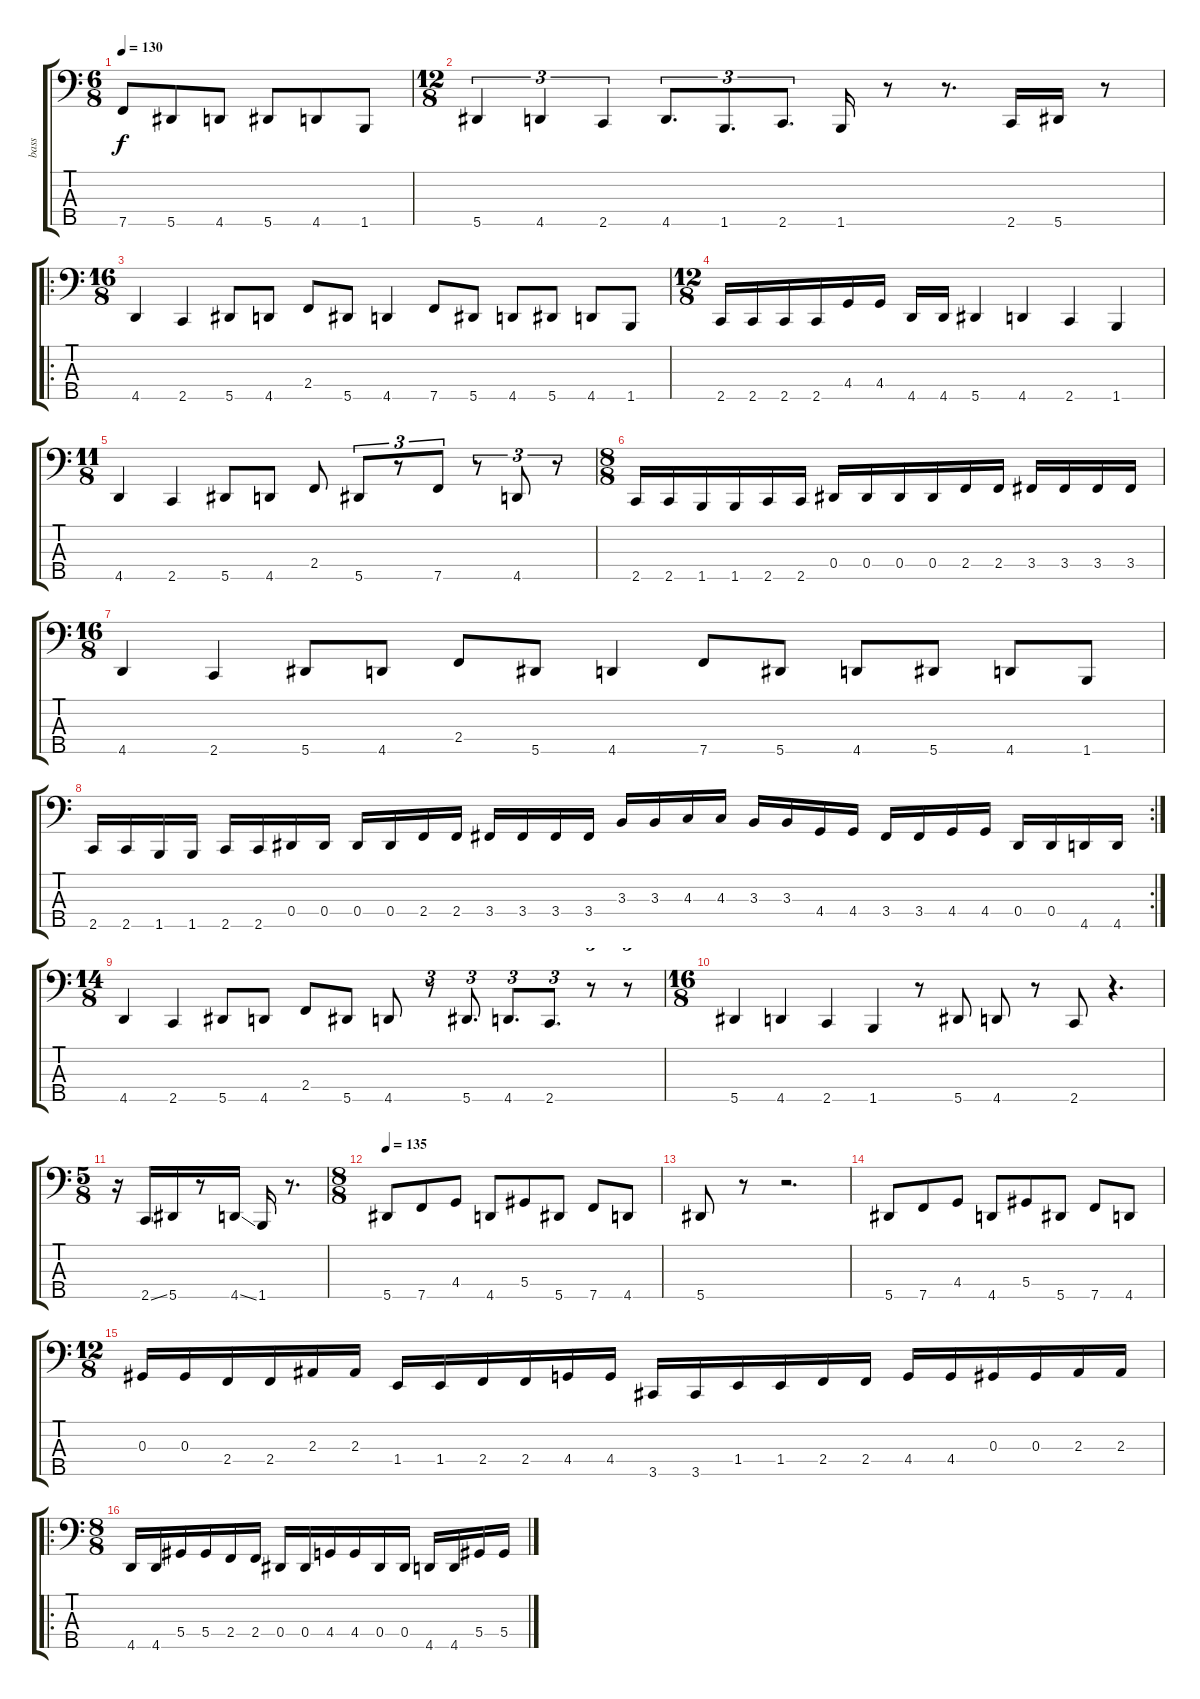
\track ("bass" "bass") {instrument electricbassfinger}
\staff {score tabs}
\tuning (Gb2 Db2 Ab1 Eb1 Bb0) {hide}
\ts (6 8)
\tempo 130
\clef f4
\ks c
7.5.8{dy f instrument electricbassfinger} 5.5.8 4.5.8 5.5.8 4.5.8 1.5.8 |
\ts (12 8)
5.5.4{tu (3 2)} 4.5.4{tu (3 2)} 2.5.4{tu (3 2)} 4.5.8{d tu (3 2)} 1.5.8{d tu (3 2)} 2.5.8{d tu (3 2)} 1.5.16 r.8 r.8{d} 2.5.16 5.5.16 r.8 |
\ro
\ts (16 8)
4.5.4 2.5.4 5.5.8 4.5.8 2.4.8 5.5.8 4.5.4 7.5.8 5.5.8 4.5.8 5.5.8 4.5.8 1.5.8 |
\ts (12 8)
2.5.16 2.5.16 2.5.16 2.5.16 4.4.16 4.4.16 4.5.16 4.5.16 5.5.4 4.5.4 2.5.4 1.5.4 |
\ts (11 8)
4.5.4 2.5.4 5.5.8 4.5.8 2.4.8 5.5.8{tu (3 2)} r.8{tu (3 2)} 7.5.8{tu (3 2)} r.8{tu (3 2)} 4.5.8{tu (3 2)} r.8{tu (3 2)} |
\ts (8 8)
2.5.16 2.5.16 1.5.16 1.5.16 2.5.16 2.5.16 0.4.16 0.4.16 0.4.16 0.4.16 2.4.16 2.4.16 3.4.16 3.4.16 3.4.16 3.4.16 |
\ts (16 8)
4.5.4 2.5.4 5.5.8 4.5.8 2.4.8 5.5.8 4.5.4 7.5.8 5.5.8 4.5.8 5.5.8 4.5.8 1.5.8 |
\rc 2
2.5.16 2.5.16 1.5.16 1.5.16 2.5.16 2.5.16 0.4.16 0.4.16 0.4.16 0.4.16 2.4.16 2.4.16 3.4.16 3.4.16 3.4.16 3.4.16 3.3.16 3.3.16 4.3.16 4.3.16 3.3.16 3.3.16 4.4.16 4.4.16 3.4.16 3.4.16 4.4.16 4.4.16 0.4.16 0.4.16 4.5.16 4.5.16 |
\ts (14 8)
4.5.4 2.5.4 5.5.8 4.5.8 2.4.8 5.5.8 4.5.8 r.8{tu (3 2)} 5.5.8{d tu (3 2)} 4.5.8{d tu (3 2)} 2.5.8{d tu (3 2)} r.8{tu (3 2)} r.8{tu (3 2)} |
\ts (16 8)
5.5.4 4.5.4 2.5.4 1.5.4 r.8 5.5.8 4.5.8 r.8 2.5.8 r.4{d} |
\ts (5 8)
r.16 2.5{ss}.16 5.5.16 r.8 4.5{ss}.16 1.5.16 r.8{d} |
\ts (8 8)
\tempo 135
5.5.8 7.5.8 4.4.8 4.5.8 5.4.8 5.5.8 7.5.8 4.5.8 |
5.5.8 r.8 r.2{d} |
5.5.8 7.5.8 4.4.8 4.5.8 5.4.8 5.5.8 7.5.8 4.5.8 |
\ts (12 8)
0.3.16 0.3.16 2.4.16 2.4.16 2.3.16 2.3.16 1.4.16 1.4.16 2.4.16 2.4.16 4.4.16 4.4.16 3.5.16 3.5.16 1.4.16 1.4.16 2.4.16 2.4.16 4.4.16 4.4.16 0.3.16 0.3.16 2.3.16 2.3.16 |
\ro
\ts (8 8)
4.5.16 4.5.16 5.4.16 5.4.16 2.4.16 2.4.16 0.4.16 0.4.16 4.4.16 4.4.16 0.4.16 0.4.16 4.5.16 4.5.16 5.4.16 5.4.16
